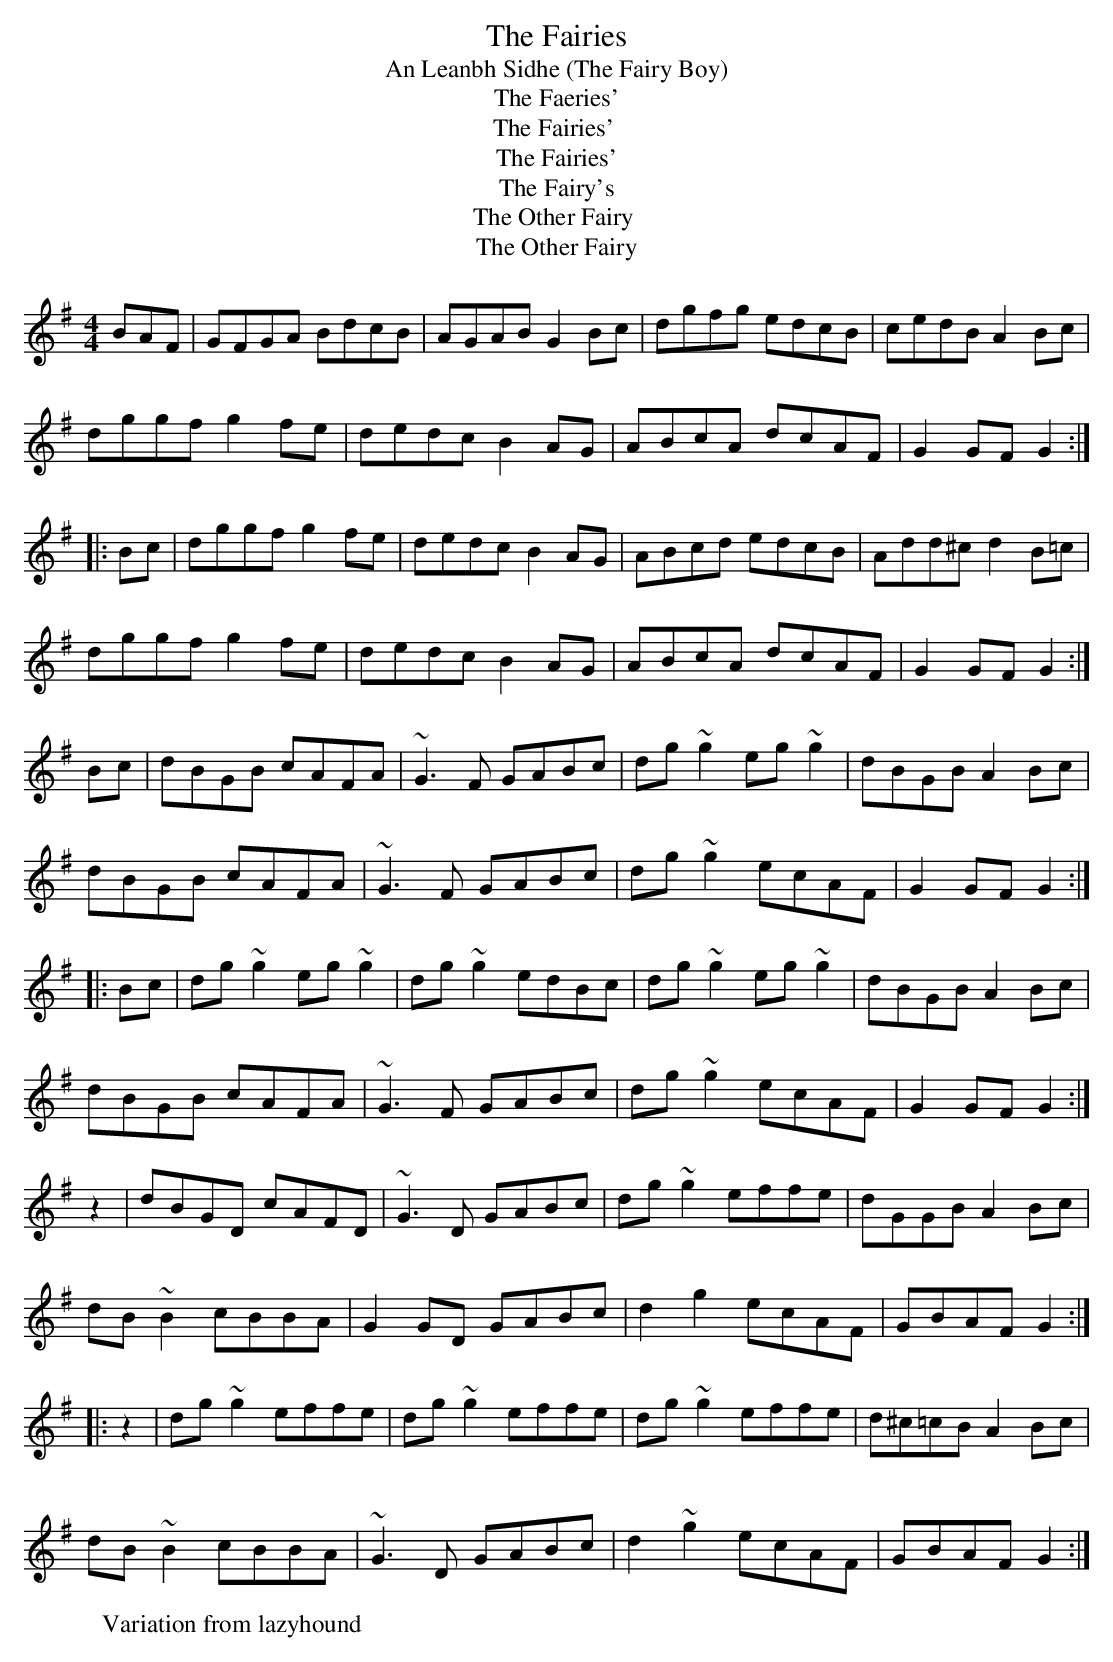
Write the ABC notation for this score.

X:1
T:Fairies, The
T:An Leanbh Sidhe (The Fairy Boy)
T:Faeries', The
T:Fairies' , The
T:Fairies', The
T:Fairy's, The
T:Other Fairy , The
T:Other Fairy, The
M:4/4
L:1/8
K:Gmaj
BAF|GFGA BdcB|AGAB G2Bc|dgfg edcB|cedB A2Bc|
dggf g2fe|dedc B2AG|ABcA dcAF|G2GF G2:|
|:Bc|dggf g2fe|dedc B2AG|ABcd edcB|Add^c d2B=c|
dggf g2fe|dedc B2AG|ABcA dcAF|G2GF G2:|
W:Variation from lazyhound
Bc|dBGB cAFA|~G3F GABc|dg~g2 eg~g2|dBGB A2Bc|
dBGB cAFA|~G3F GABc|dg~g2 ecAF|G2GF G2:|
|:Bc|dg~g2 eg~g2|dg~g2 edBc|dg~g2 eg~g2|dBGB A2Bc|
dBGB cAFA|~G3F GABc|dg~g2 ecAF|G2GF G2:|
z2|dBGD cAFD|~G3D GABc|dg~g2 effe|dGGB A2Bc|
dB~B2 cBBA|G2GD GABc|d2g2 ecAF|GBAF G2:|
|:z2|dg~g2 effe|dg~g2 effe|dg~g2 effe|d^c=cB A2Bc|
dB~B2 cBBA|~G3D GABc|d2~g2 ecAF|GBAF G2:|
